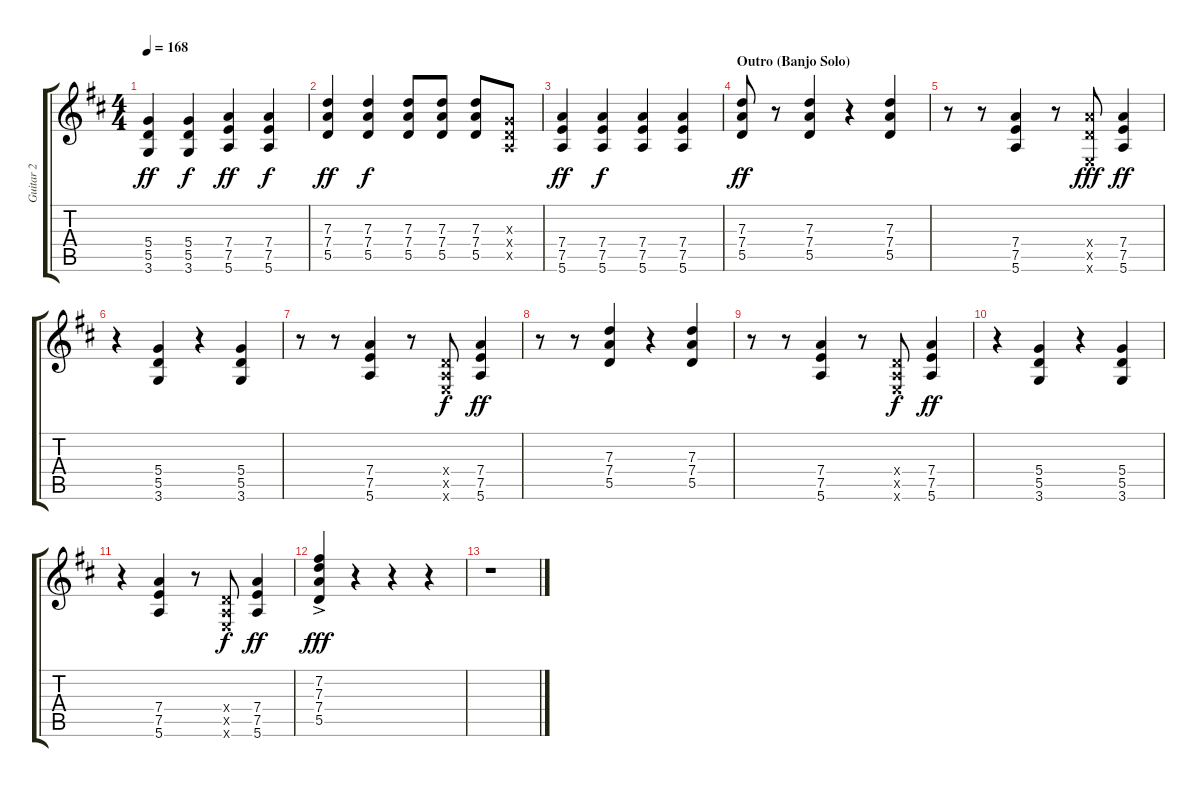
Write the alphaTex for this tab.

\track ("Guitar 2" "Guitar 2") {instrument overdrivenguitar}
\staff {score tabs}
\tuning (E4 B3 G3 D3 A2 E2) {hide}
\ts (4 4)
\tempo 168
\clef g2
\ks d
(5.4 5.5 3.6).4{dy ff} (5.4 5.5 3.6).4{dy f} (7.4 7.5 5.6).4{dy ff} (7.4 7.5 5.6).4{dy f} |
(7.3 7.4 5.5).4{dy ff} (7.3 7.4 5.5).4{dy f} (7.3 7.4 5.5).8 (7.3 7.4 5.5).8 (7.3 7.4 5.5).8 (0.3{x} 0.4{x} 0.5{x}).8 |
(7.4 7.5 5.6).4{dy ff} (7.4 7.5 5.6).4{dy f} (7.4 7.5 5.6).4 (7.4 7.5 5.6).4 |
\section ("" "Outro (Banjo Solo)")
(7.3 7.4 5.5).8{dy ff volume 13 balance 8 instrument overdrivenguitar} r.8 (7.3 7.4 5.5).4 r.4 (7.3 7.4 5.5).4 |
r.8 r.8 (7.4 7.5 5.6).4 r.8 (7.4{x} 5.5{x} 0.6{x}).8{dy fff} (7.4 7.5 5.6).4{dy ff} |
r.4 (5.4 5.5 3.6).4 r.4 (5.4 5.5 3.6).4 |
r.8 r.8 (7.4 7.5 5.6).4 r.8 (0.4{x} 0.5{x} 0.6{x}).8{dy f} (7.4 7.5 5.6).4{dy ff} |
r.8 r.8 (7.3 7.4 5.5).4 r.4 (7.3 7.4 5.5).4 |
r.8 r.8 (7.4 7.5 5.6).4 r.8 (0.4{x} 0.5{x} 0.6{x}).8{dy f} (7.4 7.5 5.6).4{dy ff} |
r.4 (5.4 5.5 3.6).4 r.4 (5.4 5.5 3.6).4 |
r.4 (7.4 7.5 5.6).4 r.8 (0.4{x} 0.5{x} 0.6{x}).8{dy f} (7.4 7.5 5.6).4{dy ff} |
(7.2{ac} 7.3{ac} 7.4{ac} 5.5{ac}).4{dy fff} r.4 r.4 r.4 |
r.1
